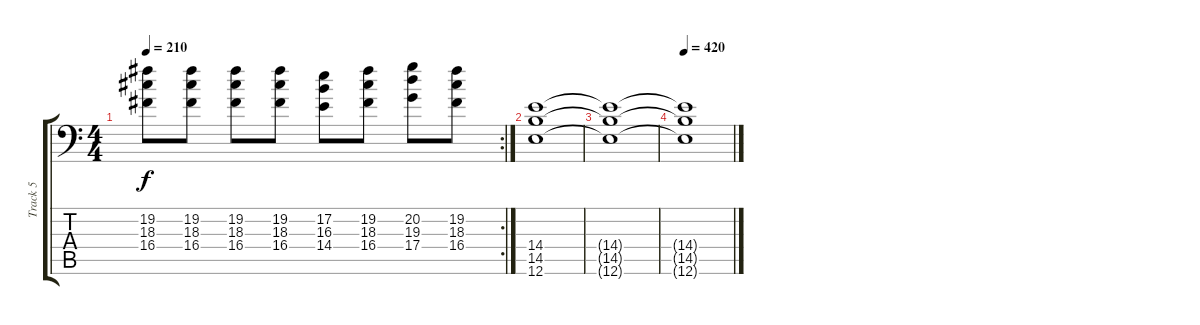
\track ("Track 5" "Track 5") {instrument distortionguitar}
\staff {score tabs}
\tuning (E3 B2 G2 D2 A1 E1) {hide}
\rc 2
\ts (4 4)
\tempo 210
\clef f4
\ks c
(19.2 18.3 16.4).8{dy f} (19.2 18.3 16.4).8 (19.2 18.3 16.4).8 (19.2 18.3 16.4).8 (17.2 16.3 14.4).8 (19.2 18.3 16.4).8 (20.2 19.3 17.4).8 (19.2 18.3 16.4).8 |
(14.4 14.5 12.6).1 |
(14.4{t} 14.5{t} 12.6{t}).1 |
\tempo 420
(14.4{t} 14.5{t} 12.6{t}).1{volume 0}
